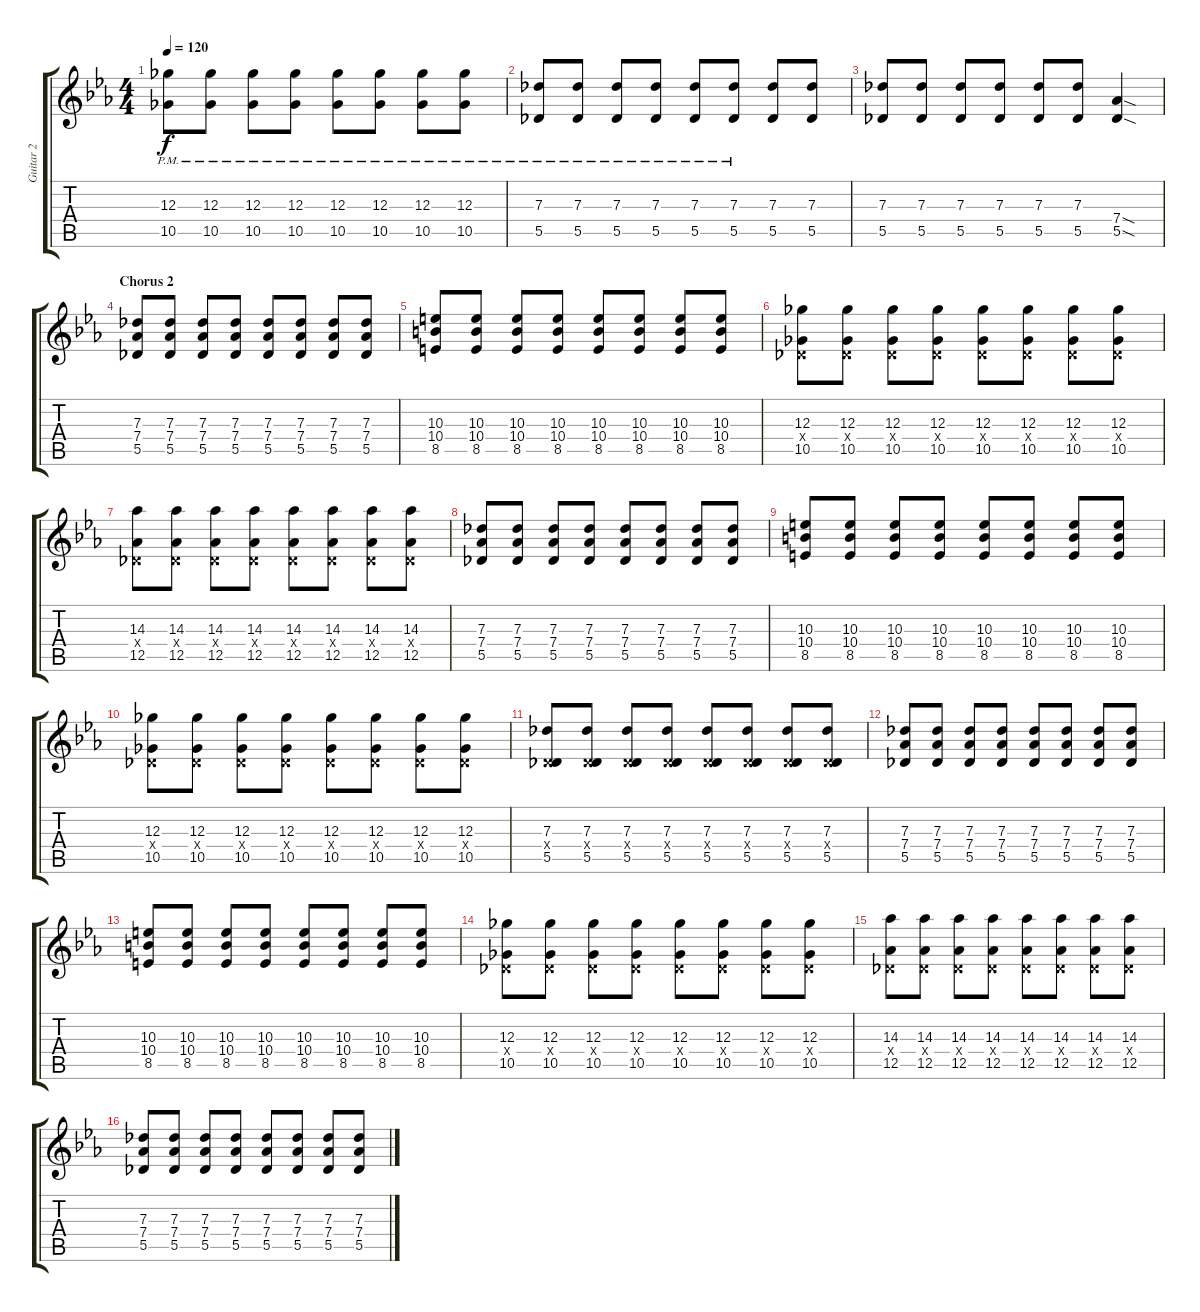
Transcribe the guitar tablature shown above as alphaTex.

\track ("Guitar 2" "Guitar 2") {instrument distortionguitar}
\staff {score tabs}
\tuning (Eb4 Bb3 Gb3 Db3 Ab2 Db2) {hide}
\ts (4 4)
\tempo 120
\clef g2
\ks eb
(12.3{pm} 10.5{pm}).8{dy f} (12.3{pm} 10.5{pm}).8 (12.3{pm} 10.5{pm}).8 (12.3{pm} 10.5{pm}).8 (12.3{pm} 10.5{pm}).8 (12.3{pm} 10.5{pm}).8 (12.3{pm} 10.5{pm}).8 (12.3{pm} 10.5{pm}).8 |
(7.3{pm} 5.5{pm}).8 (7.3{pm} 5.5{pm}).8 (7.3{pm} 5.5{pm}).8 (7.3{pm} 5.5{pm}).8 (7.3{pm} 5.5{pm}).8 (7.3{pm} 5.5{pm}).8 (7.3 5.5).8 (7.3 5.5).8 |
(7.3 5.5).8 (7.3 5.5).8 (7.3 5.5).8 (7.3 5.5).8 (7.3 5.5).8 (7.3 5.5).8 (7.4{sod} 5.5{sod}).4 |
\section ("" "Chorus 2")
(7.3 7.4 5.5).8 (7.3 7.4 5.5).8 (7.3 7.4 5.5).8 (7.3 7.4 5.5).8 (7.3 7.4 5.5).8 (7.3 7.4 5.5).8 (7.3 7.4 5.5).8 (7.3 7.4 5.5).8 |
(10.3 10.4 8.5).8 (10.3 10.4 8.5).8 (10.3 10.4 8.5).8 (10.3 10.4 8.5).8 (10.3 10.4 8.5).8 (10.3 10.4 8.5).8 (10.3 10.4 8.5).8 (10.3 10.4 8.5).8 |
(12.3 0.4{x} 10.5).8 (12.3 0.4{x} 10.5).8 (12.3 0.4{x} 10.5).8 (12.3 0.4{x} 10.5).8 (12.3 0.4{x} 10.5).8 (12.3 0.4{x} 10.5).8 (12.3 0.4{x} 10.5).8 (12.3 0.4{x} 10.5).8 |
(14.3 0.4{x} 12.5).8 (14.3 0.4{x} 12.5).8 (14.3 0.4{x} 12.5).8 (14.3 0.4{x} 12.5).8 (14.3 0.4{x} 12.5).8 (14.3 0.4{x} 12.5).8 (14.3 0.4{x} 12.5).8 (14.3 0.4{x} 12.5).8 |
(7.3 7.4 5.5).8 (7.3 7.4 5.5).8 (7.3 7.4 5.5).8 (7.3 7.4 5.5).8 (7.3 7.4 5.5).8 (7.3 7.4 5.5).8 (7.3 7.4 5.5).8 (7.3 7.4 5.5).8 |
(10.3 10.4 8.5).8 (10.3 10.4 8.5).8 (10.3 10.4 8.5).8 (10.3 10.4 8.5).8 (10.3 10.4 8.5).8 (10.3 10.4 8.5).8 (10.3 10.4 8.5).8 (10.3 10.4 8.5).8 |
(12.3 0.4{x} 10.5).8 (12.3 0.4{x} 10.5).8 (12.3 0.4{x} 10.5).8 (12.3 0.4{x} 10.5).8 (12.3 0.4{x} 10.5).8 (12.3 0.4{x} 10.5).8 (12.3 0.4{x} 10.5).8 (12.3 0.4{x} 10.5).8 |
(7.3 0.4{x} 5.5).8 (7.3 0.4{x} 5.5).8 (7.3 0.4{x} 5.5).8 (7.3 0.4{x} 5.5).8 (7.3 0.4{x} 5.5).8 (7.3 0.4{x} 5.5).8 (7.3 0.4{x} 5.5).8 (7.3 0.4{x} 5.5).8 |
(7.3 7.4 5.5).8 (7.3 7.4 5.5).8 (7.3 7.4 5.5).8 (7.3 7.4 5.5).8 (7.3 7.4 5.5).8 (7.3 7.4 5.5).8 (7.3 7.4 5.5).8 (7.3 7.4 5.5).8 |
(10.3 10.4 8.5).8 (10.3 10.4 8.5).8 (10.3 10.4 8.5).8 (10.3 10.4 8.5).8 (10.3 10.4 8.5).8 (10.3 10.4 8.5).8 (10.3 10.4 8.5).8 (10.3 10.4 8.5).8 |
(12.3 0.4{x} 10.5).8 (12.3 0.4{x} 10.5).8 (12.3 0.4{x} 10.5).8 (12.3 0.4{x} 10.5).8 (12.3 0.4{x} 10.5).8 (12.3 0.4{x} 10.5).8 (12.3 0.4{x} 10.5).8 (12.3 0.4{x} 10.5).8 |
(14.3 0.4{x} 12.5).8 (14.3 0.4{x} 12.5).8 (14.3 0.4{x} 12.5).8 (14.3 0.4{x} 12.5).8 (14.3 0.4{x} 12.5).8 (14.3 0.4{x} 12.5).8 (14.3 0.4{x} 12.5).8 (14.3 0.4{x} 12.5).8 |
(7.3 7.4 5.5).8 (7.3 7.4 5.5).8 (7.3 7.4 5.5).8 (7.3 7.4 5.5).8 (7.3 7.4 5.5).8 (7.3 7.4 5.5).8 (7.3 7.4 5.5).8 (7.3 7.4 5.5).8
